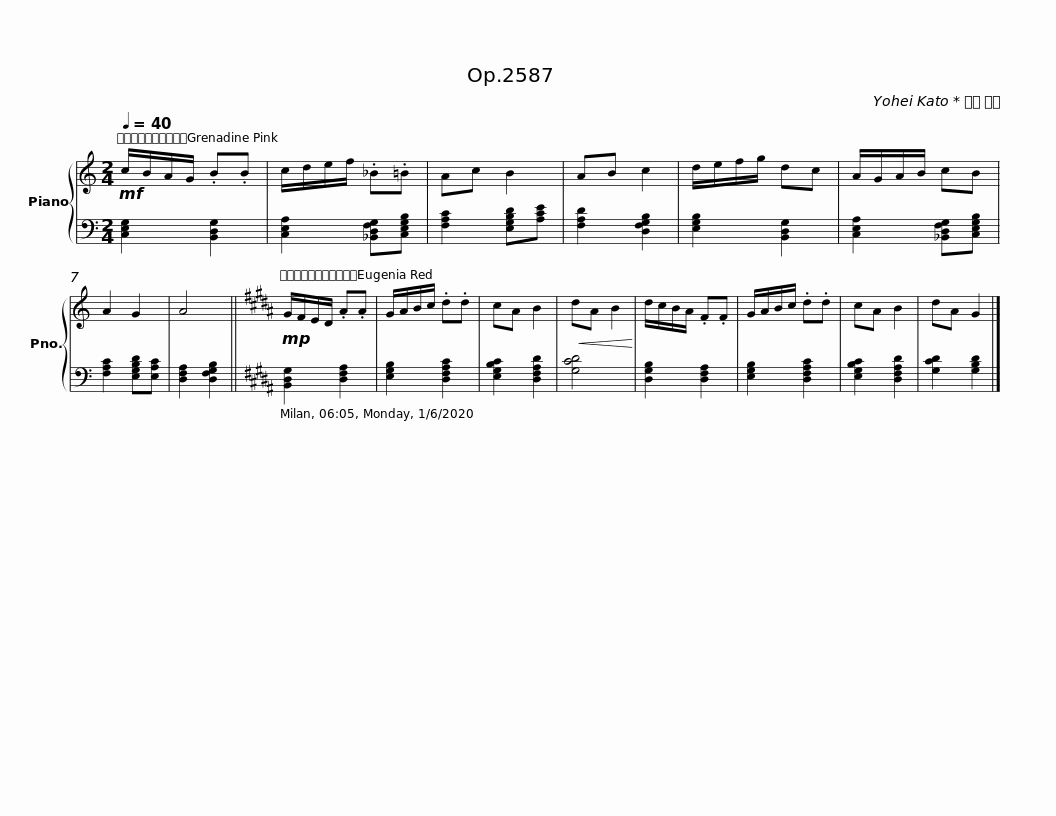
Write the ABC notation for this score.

X:1
%%score { 1 | 2 }
L:1/8
Q:1/4=40
M:2/4
I:linebreak $
K:C
V:1 treble
V:2 bass
V:1
!mf! c/B/A/G/ .B.B | c/d/e/f/ ._B.=B | Ac B2 | AB c2 | d/e/f/g/ dc | %5
 A/G/A/B/ cB | A2 G2 | A4 ||$[K:B]!mp! G/F/E/D/ .A.A | G/A/B/c/ .d.d | %10
 cA B2 |!<(! dA B2!<)! | d/c/B/A/ .F.F | G/A/B/c/ .d.d | cA B2 | %15
 dA G2 |] %16
V:2
 [C,E,G,]2 [B,,D,G,]2 | [C,E,A,]2 [_B,,D,F,G,][C,E,G,B,] | [F,A,C]2 [E,G,B,D][A,CE] | [F,A,D]2 [D,F,G,B,]2 | [E,G,B,]2 [B,,D,G,]2 | %5
 [C,E,A,]2 [_B,,D,F,G,][C,E,G,B,] | [F,A,C]2 [E,G,B,D][E,A,C] | [D,F,A,]2 [D,F,G,B,]2 ||$[K:B] [B,,D,G,]2 [D,F,A,]2 | [E,G,B,]2 [D,F,A,C]2 | %10
 [E,G,B,C]2 [D,F,A,D]2 | [G,CD]4 | [D,G,B,]2 [D,F,A,]2 | [E,G,B,]2 [D,F,A,C]2 | [E,G,B,C]2 [D,F,A,D]2 | %15
 [G,CD]2 [G,B,D]2 |] %16
